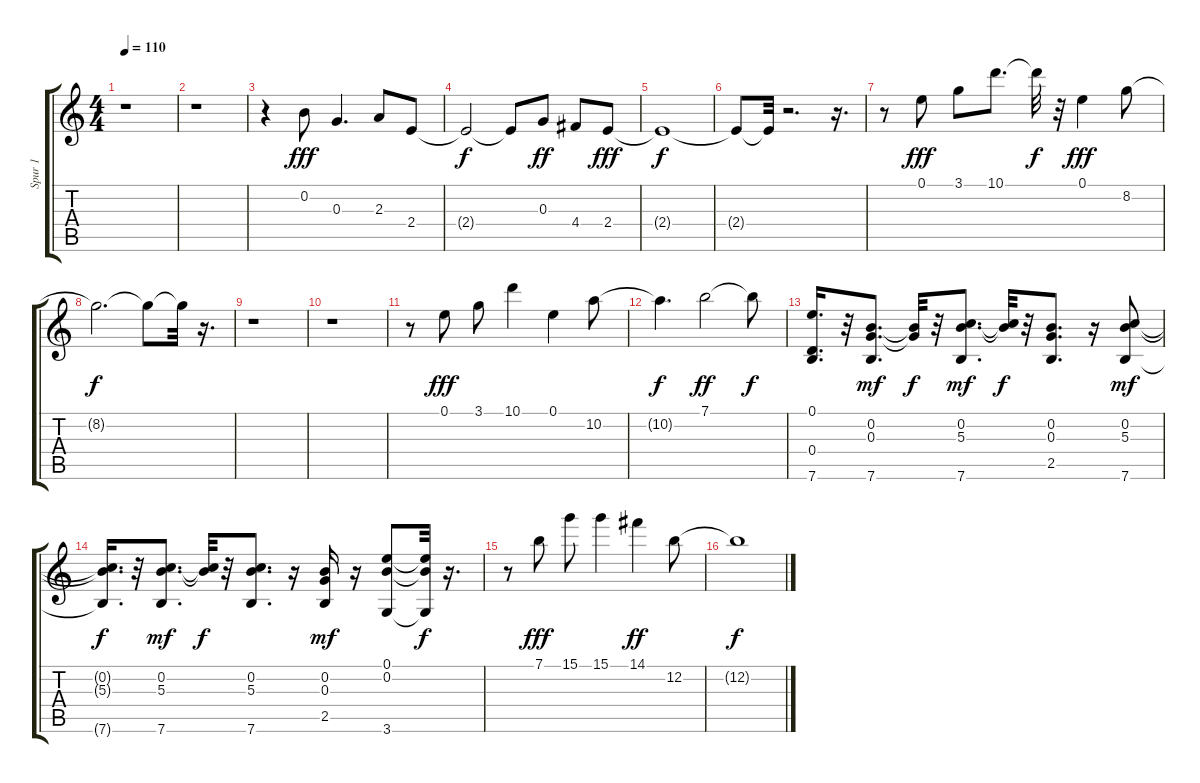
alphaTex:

\track ("Spur 1" "Spur 1") {instrument acousticguitarsteel}
\staff {score tabs}
\tuning (E4 B3 G3 D3 A2 E2) {hide}
\ts (4 4)
\tempo 110
\clef g2
\ks c
r.1{dy f} |
r.1 |
r.4 0.2.8{dy fff} 0.3.4{d} 2.3.8 2.4.8 |
2.4{t}.2{dy f} 2.4{t}.8 0.3.8{dy ff} 4.4.8 2.4.8{dy fff} |
2.4{t}.1{dy f} |
2.4{t}.8 2.4{t}.32 r.2{d} r.16{d} |
r.8 0.1.8{dy fff} 3.1.8 10.1.8{d} 10.1{t}.32{dy f} r.32 0.1.4{dy fff} 8.2.8 |
8.2{t}.2{d dy f} 8.2{t}.8 8.2{t}.32 r.16{d} |
r.1 |
r.1 |
r.8 0.1.8{dy fff} 3.1.8 10.1.4 0.1.4 10.2.8 |
10.2{t}.4{d dy f} 7.1.2{dy ff} 7.1{t}.8{dy f} |
(0.1 0.4 7.6).16{d} r.32 (0.2 0.3 7.6).8{d dy mf} (0.2{t} 0.3{t}).32{dy f} r.32 (0.2 5.3 7.6).8{d dy mf} (0.2{t} 5.3{t}).32{dy f} r.32 (0.2 0.3 2.5).8{d} r.16 (0.2 5.3 7.6).8{dy mf} |
(0.2{t} 5.3{t} 7.6{t}).16{d dy f} r.32 (0.2 5.3 7.6).8{d dy mf} (0.2{t} 5.3{t}).32{dy f} r.32 (0.2 5.3 7.6).8{d} r.16 (0.2 0.3 2.5).16{dy mf} r.16 (0.1 0.2 3.6).8 (0.1{t} 0.2{t} 3.6{t}).32{dy f} r.16{d} |
r.8 7.1.8{dy fff} 15.1.8 15.1.4 14.1.4{dy ff} 12.2.8 |
12.2{t}.1{dy f}
